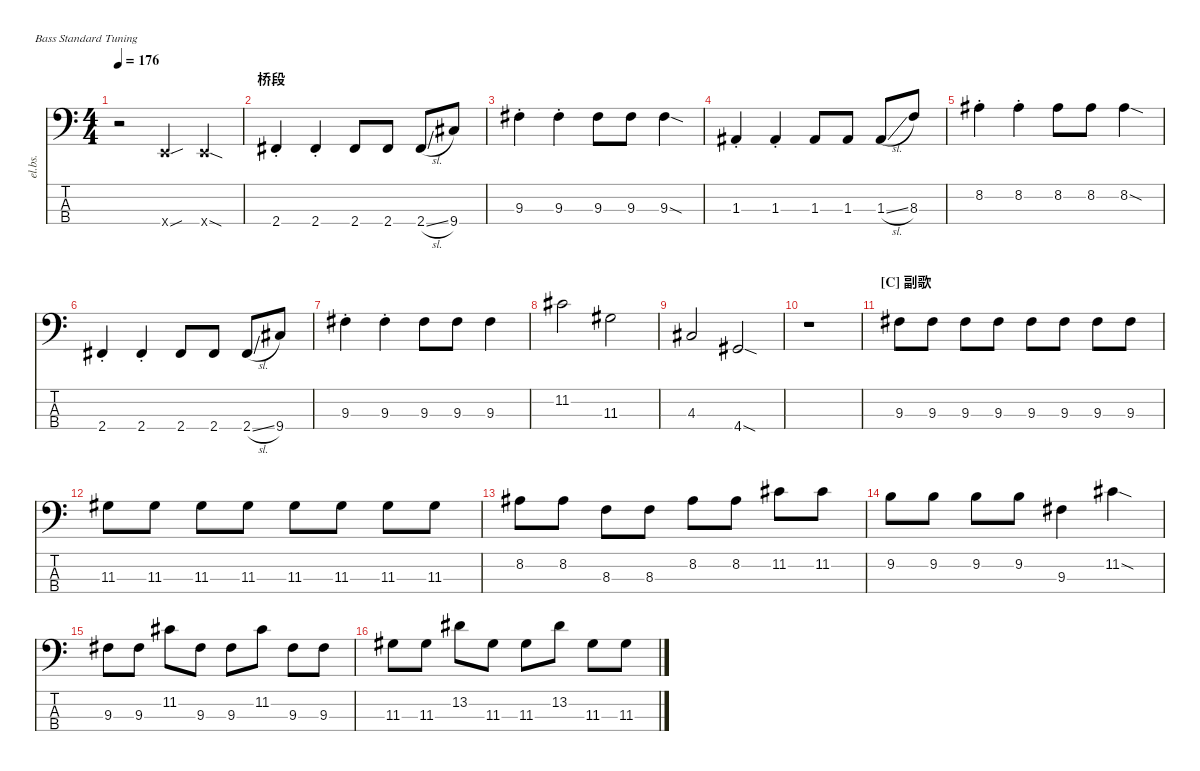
\defaultSystemsLayout 4
\hideDynamics
\bracketExtendMode nobrackets
\track ("Electric Bass" "el.bs.") {instrument electricbassfinger}
\staff {score tabs}
\tuning (G2 D2 A1 E1)
\ts (4 4)
\tempo 176
\clef f4
\ks c
r.2{dy mf beam Down} 0.4{sou x}.4{beam Up} 0.4{sod x}.4{beam Up} |
\section ("" "桥段")
2.4{st acc #}.4{beam Up} 2.4{st acc #}.4{beam Up} 2.4{acc #}.8{beam Up} 2.4{acc #}.8{beam Up} 2.4{sl acc #}.8{beam Up} 9.4{acc #}.8{beam Up} |
9.3{st acc #}.4{beam Down} 9.3{st acc #}.4{beam Down} 9.3{acc #}.8{beam Down} 9.3{acc #}.8{beam Down} 9.3{sod acc #}.4{beam Down} |
1.3{st acc #}.4{beam Up} 1.3{st acc #}.4{beam Up} 1.3{acc #}.8{beam Up} 1.3{acc #}.8{beam Up} 1.3{sl acc #}.8{beam Up} 8.3.8{beam Up} |
8.2{st acc #}.4{beam Down} 8.2{st acc #}.4{beam Down} 8.2{acc #}.8{beam Down} 8.2{acc #}.8{beam Down} 8.2{sod acc #}.4{beam Down} |
2.4{st acc #}.4{beam Up} 2.4{st acc #}.4{beam Up} 2.4{acc #}.8{beam Up} 2.4{acc #}.8{beam Up} 2.4{sl acc #}.8{beam Up} 9.4{acc #}.8{beam Up} |
9.3{st acc #}.4{beam Down} 9.3{st acc #}.4{beam Down} 9.3{acc #}.8{beam Down} 9.3{acc #}.8{beam Down} 9.3{acc #}.4{beam Down} |
11.2{acc #}.2{beam Down} 11.3{acc #}.2{beam Down} |
4.3{acc #}.2{beam Up} 4.4{sod acc #}.2{beam Up} |
r.1{beam Down} |
\section ("C" "副歌")
9.3{acc #}.8{beam Down} 9.3{acc #}.8{beam Down} 9.3{acc #}.8{beam Down} 9.3{acc #}.8{beam Down} 9.3{acc #}.8{beam Down} 9.3{acc #}.8{beam Down} 9.3{acc #}.8{beam Down} 9.3{acc #}.8{beam Down} |
11.3{acc #}.8{beam Down} 11.3{acc #}.8{beam Down} 11.3{acc #}.8{beam Down} 11.3{acc #}.8{beam Down} 11.3{acc #}.8{beam Down} 11.3{acc #}.8{beam Down} 11.3{acc #}.8{beam Down} 11.3{acc #}.8{beam Down} |
8.2{acc #}.8{beam Down} 8.2{acc #}.8{beam Down} 8.3.8{beam Down} 8.3.8{beam Down} 8.2{acc #}.8{beam Down} 8.2{acc #}.8{beam Down} 11.2{acc #}.8{beam Down} 11.2{acc #}.8{beam Down} |
9.2.8{beam Down} 9.2.8{beam Down} 9.2.8{beam Down} 9.2.8{beam Down} 9.3{acc #}.4{beam Down} 11.2{sod acc #}.4{beam Down} |
9.3{acc #}.8{beam Down} 9.3{acc #}.8{beam Down} 11.2{acc #}.8{beam Down} 9.3{acc #}.8{beam Down} 9.3{acc #}.8{beam Down} 11.2{acc #}.8{beam Down} 9.3{acc #}.8{beam Down} 9.3{acc #}.8{beam Down} |
11.3{acc #}.8{beam Down} 11.3{acc #}.8{beam Down} 13.2{acc #}.8{beam Down} 11.3{acc #}.8{beam Down} 11.3{acc #}.8{beam Down} 13.2{acc #}.8{beam Down} 11.3{acc #}.8{beam Down} 11.3{acc #}.8{beam Down}
